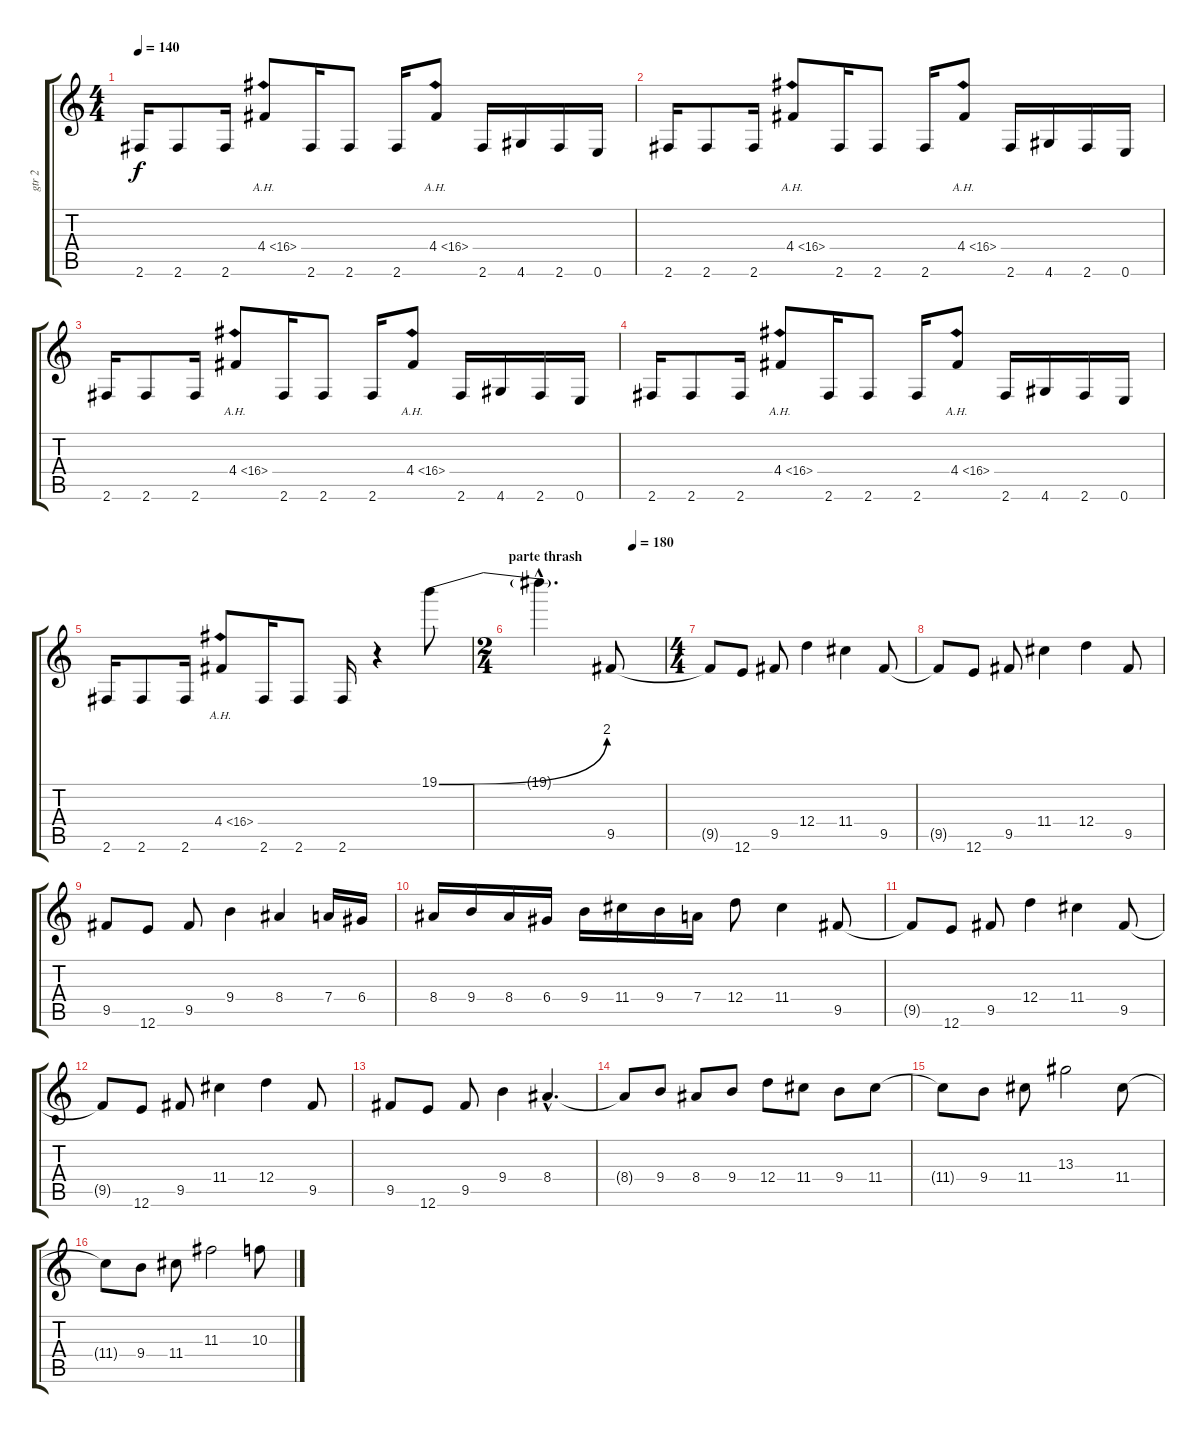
\track ("gtr 2" "gtr 2") {instrument distortionguitar}
\staff {score tabs}
\tuning (E4 B3 G3 D3 A2 E2) {hide}
\ts (4 4)
\tempo 140
\clef g2
\ks c
2.6.16{dy f} 2.6.8 2.6.16 4.4{ah 12}.8 2.6.16 2.6.8 2.6.16 4.4{ah 12}.8 2.6.16 4.6.16 2.6.16 0.6.16 |
2.6.16 2.6.8 2.6.16 4.4{ah 12}.8 2.6.16 2.6.8 2.6.16 4.4{ah 12}.8 2.6.16 4.6.16 2.6.16 0.6.16 |
2.6.16 2.6.8 2.6.16 4.4{ah 12}.8 2.6.16 2.6.8 2.6.16 4.4{ah 12}.8 2.6.16 4.6.16 2.6.16 0.6.16 |
2.6.16 2.6.8 2.6.16 4.4{ah 12}.8 2.6.16 2.6.8 2.6.16 4.4{ah 12}.8 2.6.16 4.6.16 2.6.16 0.6.16 |
2.6.16 2.6.8 2.6.16 4.4{ah 12}.8 2.6.16 2.6.8 2.6.16 r.4 19.1{be (bend 0 0 60 8)}.8 |
\ts (2 4)
\section ("" "parte thrash")
\tempo (180 0.75)
19.1{hac t}.4{d} 9.5.8 |
\ts (4 4)
9.5{t}.8 12.6.8 9.5.8 12.4.4 11.4.4 9.5.8 |
9.5{t}.8 12.6.8 9.5.8 11.4.4 12.4.4 9.5.8 |
9.5.8 12.6.8 9.5.8 9.4.4 8.4.4 7.4.16 6.4.16 |
8.4.16 9.4.16 8.4.16 6.4.16 9.4.16 11.4.16 9.4.16 7.4.16 12.4.8 11.4.4 9.5.8 |
9.5{t}.8 12.6.8 9.5.8 12.4.4 11.4.4 9.5.8 |
9.5{t}.8 12.6.8 9.5.8 11.4.4 12.4.4 9.5.8 |
9.5.8 12.6.8 9.5.8 9.4.4 8.4{hac}.4{d} |
8.4{t}.8 9.4.8 8.4.8 9.4.8 12.4.8 11.4.8 9.4.8 11.4.8 |
11.4{t}.8 9.4.8 11.4.8 13.3.2 11.4.8 |
11.4{t}.8 9.4.8 11.4.8 11.3.2 10.3.8
